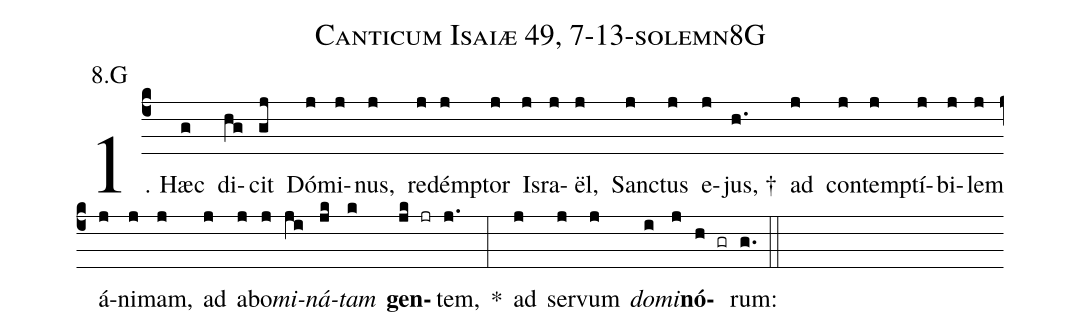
name: Canticum Isaiæ 49, 7-13-solemn8G;
annotation: 8.G;
%%
(c4)1. Hæc(g) di(hg)cit(gj) Dó(j)mi(j)nus,(j) red(j)émp(j)tor(j) Is(j)ra(j)ël,(j) Sanc(j)tus(j) e(j)jus, †(h.) ad(j) con(j)temp(j)tí(j)bi(j)lem(j) á(j)ni(j)mam,(j) ad(j) ab(j)o(j)<i>mi</i>(ji)<i>ná</i>(jk)<i>tam</i>(k) <b>gen</b>(jk jr)tem,(j.) *(:) ad(j) ser(j)vum(j) <i>do</i>(i)<i>mi</i>(j)<b>nó</b>(h gr)rum:(g.) (::)
